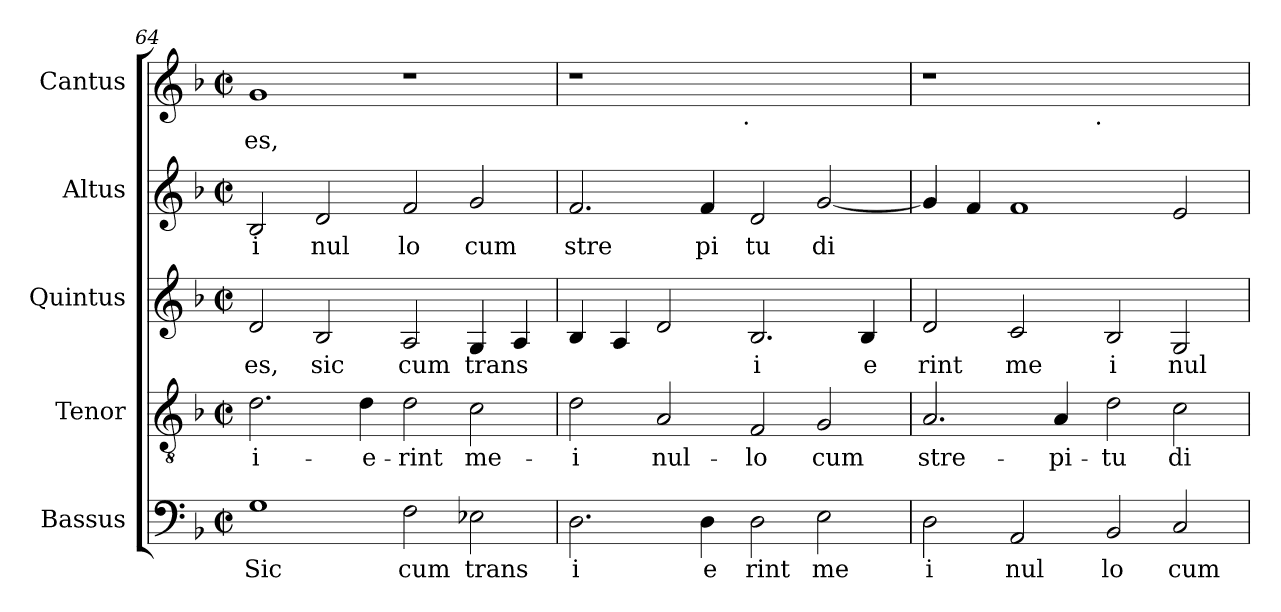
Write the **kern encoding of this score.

**kern	**text	**kern	**text	**kern	**text	**kern	**text	**kern	**text
*part5	*part5	*part4	*part4	*part3	*part3	*part2	*part2	*part1	*part1
*staff5	*staff5	*staff4	*staff4	*staff3	*staff3	*staff2	*staff2	*staff1	*staff1
*I"Bassus	*	*I"Tenor	*	*I"Quintus	*	*I"Altus	*	*I"Cantus	*
*clefF4	*	*clefGv2	*	*clefG2	*	*clefG2	*	*clefG2	*
*k[b-]	*	*k[b-]	*	*k[b-]	*	*k[b-]	*	*k[b-]	*
*F:	*	*F:	*	*F:	*	*F:	*	*F:	*
*M2/2	*	*M2/2	*	*M2/2	*	*M2/2	*	*M2/2	*
*met(c|)	*	*met(c|)	*	*met(c|)	*	*met(c|)	*	*met(c|)	*
=64	=64	=64	=64	=64	=64	=64	=64	=64	=64
!	!LO:LY:b	!	!LO:LY:b:cj	!	!LO:LY:b	!	!LO:LY:b:cj	!	!LO:LY:b
1G	Sic	2.d\	-i-	2d/	es,	2B-/	i	1g	-es,
!	!	!	!	!	!LO:LY:b	!	!LO:LY:b:cj	!	!
.	.	.	.	2B-/	sic	2d/	nul	.	.
!	!	!	!LO:LY:b:cj	!	!	!	!	!	!
.	.	4d\	-e-	.	.	.	.	.	.
!	!LO:LY:b	!	!LO:LY:b:cj	!	!LO:LY:b	!	!LO:LY:b:cj	!	!
2F\	cum	2d\	-rint	2A/	cum	2f/	lo	1r	.
!	!LO:LY:b	!	!LO:LY:b:cj	!	!LO:LY:b	!	!LO:LY:b:cj	!	!
2E-X\	trans	2c\	me-	4G/	trans	2g/	cum	.	.
!	!	!	!	!	!LO:LY:b	!	!	!	!
.	.	.	.	4A/	.	.	.	.	.
=65	=65	=65	=65	=65	=65	=65	=65	=65	=65
!	!LO:LY:b	!	!LO:LY:b:cj	!	!LO:LY:b	!	!LO:LY:b:cj	!	!
*	*	*	*	*	*	*	*	*^	*
2.D\	i	2d\	-i	4B-/	.	2.f/	stre	1r	2ryy	.
!	!	!	!	!	!LO:LY:b	!	!	!	!	!
.	.	.	.	4A/	.	.	.	.	.	.
!	!	!	!LO:LY:b:cj	!	!LO:LY:b	!	!	!	!	!
.	.	2A/	nul-	2d/	.	.	.	.	4ryy	.
!	!LO:LY:b	!	!	!	!	!	!LO:LY:b:cj	!	!	!
4D\	e	.	.	.	.	4f/	pi	.	8...ryy	.
!	!	!	!	!	!	!	!	!	!LO:TX:b:t=.	!
.	.	.	.	.	.	.	.	.	1ryy	.
!	!LO:LY:b	!	!LO:LY:b:cj	!	!LO:LY:b	!	!LO:LY:b:cj	!	!	!
2D\	rint	2F/	-lo	2.B-/	i	2d/	tu	1ryy	.	.
!	!LO:LY:b	!	!LO:LY:b:cj	!	!	!	!LO:LY:b:cj	!	!	!
2E\	me	2G/	cum	.	.	[<2g/	di	.	.	.
!	!	!	!	!	!LO:LY:b	!	!	!	!	!
.	.	.	.	4B-/	e	.	.	.	.	.
.	.	.	.	.	.	.	.	.	64ryy	.
=66	=66	=66	=66	=66	=66	=66	=66	=66	=66	=66
!	!LO:LY:b	!	!LO:LY:b:cj	!	!LO:LY:b	!	!LO:LY:b:cj	!	!	!
2D\	i	2.A/	stre-	2d/	rint	4g/]	.	1r	2ryy	.
!	!	!	!	!	!	!	!LO:LY:b:cj	!	!	!
.	.	.	.	.	.	4f/	.	.	.	.
!	!LO:LY:b	!	!	!	!LO:LY:b	!	!LO:LY:b:cj	!	!	!
2AA/	nul	.	.	2c/	me	1f	.	.	4...ryy	.
!	!	!	!LO:LY:b:cj	!	!	!	!	!	!	!
.	.	4A/	-pi-	.	.	.	.	.	.	.
!	!	!	!	!	!	!	!	!	!LO:TX:b:t=.	!
.	.	.	.	.	.	.	.	.	1ryy	.
!	!LO:LY:b	!	!LO:LY:b:cj	!	!LO:LY:b	!	!	!	!	!
2BB-/	lo	2d\	-tu	2B-/	i	.	.	1ryy	.	.
!	!LO:LY:b	!	!LO:LY:b:cj	!	!LO:LY:b	!	!LO:LY:b:cj	!	!	!
2C/	cum	2c\	di-	2G/	nul	2e/	.	.	.	.
.	.	.	.	.	.	.	.	.	32ryy	.
*	*	*	*	*	*	*	*	*v	*v	*
=	=	=	=	=	=	=	=	=	=
*-	*-	*-	*-	*-	*-	*-	*-	*-	*-
